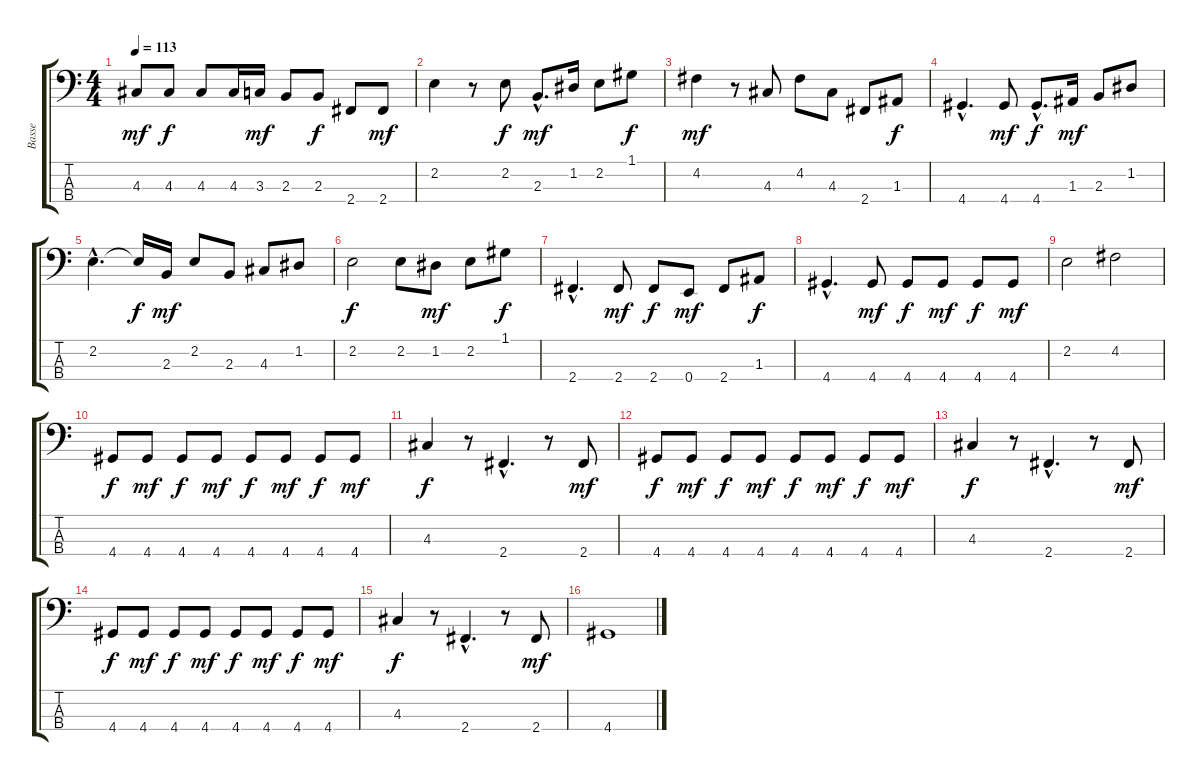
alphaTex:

\track ("Basse" "Basse") {instrument electricbassfinger}
\staff {score tabs}
\tuning (G2 D2 A1 E1) {hide}
\ts (4 4)
\tempo 113
\clef f4
\ks c
4.3.8{dy mf} 4.3.8{dy f} 4.3.8 4.3.16 3.3.16{dy mf} 2.3.8 2.3.8{dy f} 2.4.8 2.4.8{dy mf} |
2.2.4 r.8 2.2.8{dy f} 2.3{hac}.8{d dy mf} 1.2.16 2.2.8 1.1.8{dy f} |
4.2.4{dy mf} r.8 4.3.8 4.2.8 4.3.8 2.4.8 1.3.8{dy f} |
4.4{hac}.4{d} 4.4.8{dy mf} 4.4{hac}.8{d dy f} 1.3.16{dy mf} 2.3.8 1.2.8 |
2.2{hac}.4{d} 2.2{t}.16{dy f} 2.3.16{dy mf} 2.2.8 2.3.8 4.3.8 1.2.8 |
2.2.2{dy f} 2.2.8 1.2.8{dy mf} 2.2.8 1.1.8{dy f} |
2.4{hac}.4{d} 2.4.8{dy mf} 2.4.8{dy f} 0.4.8{dy mf} 2.4.8 1.3.8{dy f} |
4.4{hac}.4{d} 4.4.8{dy mf} 4.4.8{dy f} 4.4.8{dy mf} 4.4.8{dy f} 4.4.8{dy mf} |
2.2.2 4.2.2 |
4.4.8{dy f} 4.4.8{dy mf} 4.4.8{dy f} 4.4.8{dy mf} 4.4.8{dy f} 4.4.8{dy mf} 4.4.8{dy f} 4.4.8{dy mf} |
4.3.4{dy f} r.8 2.4{hac}.4{d} r.8 2.4.8{dy mf} |
4.4.8{dy f} 4.4.8{dy mf} 4.4.8{dy f} 4.4.8{dy mf} 4.4.8{dy f} 4.4.8{dy mf} 4.4.8{dy f} 4.4.8{dy mf} |
4.3.4{dy f} r.8 2.4{hac}.4{d} r.8 2.4.8{dy mf} |
4.4.8{dy f} 4.4.8{dy mf} 4.4.8{dy f} 4.4.8{dy mf} 4.4.8{dy f} 4.4.8{dy mf} 4.4.8{dy f} 4.4.8{dy mf} |
4.3.4{dy f} r.8 2.4{hac}.4{d} r.8 2.4.8{dy mf} |
4.4.1
